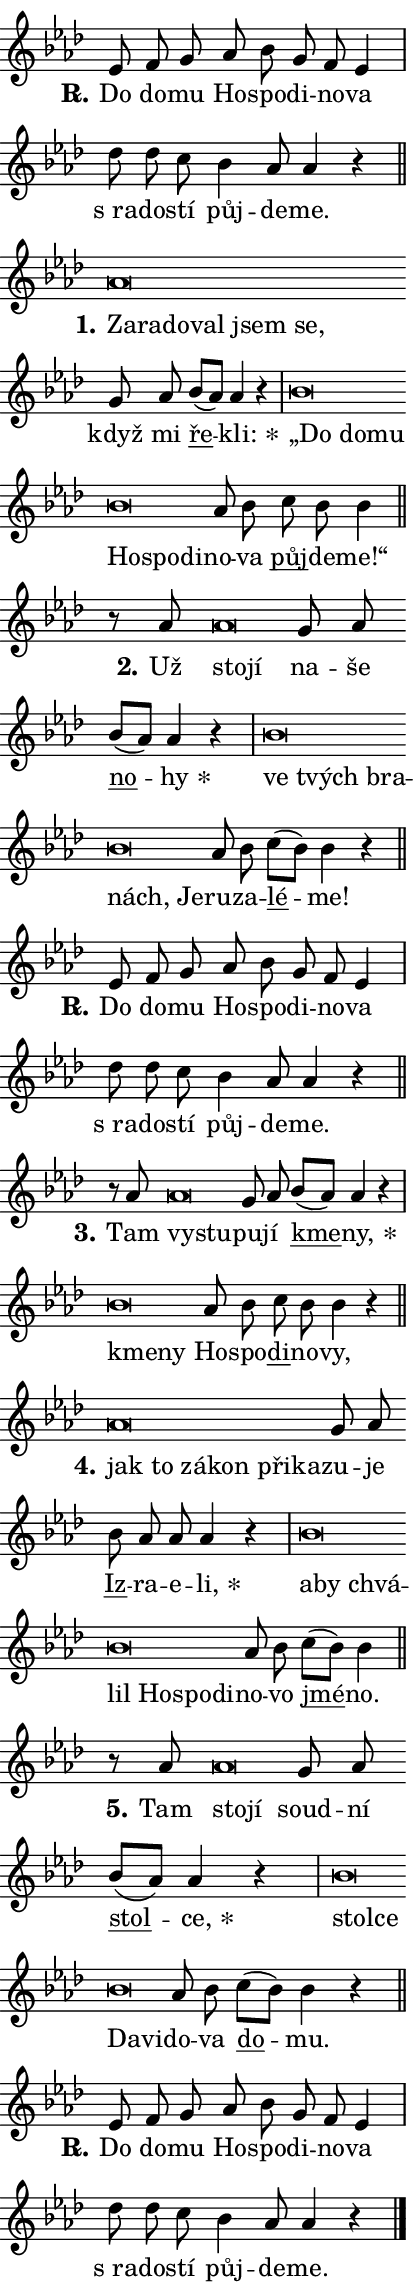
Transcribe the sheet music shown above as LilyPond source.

\version "2.24.0"
\header { tagline = "" }
\paper {
  indent = 0\cm
  top-margin = 0\cm
  right-margin = 0.13\cm % to fit lyric hyphens
  bottom-margin = 0\cm
  left-margin = 0\cm
  paper-width = 7\cm
  page-breaking = #ly:one-page-breaking
  system-system-spacing.basic-distance = #11
  score-system-spacing.basic-distance = #11
  ragged-last = ##f
}


%% Author: Thomas Morley
%% https://lists.gnu.org/archive/html/lilypond-user/2020-05/msg00002.html
#(define (line-position grob)
"Returns position of @var[grob} in current system:
   @code{'start}, if at first time-step
   @code{'end}, if at last time-step
   @code{'middle} otherwise
"
  (let* ((col (ly:item-get-column grob))
         (ln (ly:grob-object col 'left-neighbor))
         (rn (ly:grob-object col 'right-neighbor))
         (col-to-check-left (if (ly:grob? ln) ln col))
         (col-to-check-right (if (ly:grob? rn) rn col))
         (break-dir-left
           (and
             (ly:grob-property col-to-check-left 'non-musical #f)
             (ly:item-break-dir col-to-check-left)))
         (break-dir-right
           (and
             (ly:grob-property col-to-check-right 'non-musical #f)
             (ly:item-break-dir col-to-check-right))))
        (cond ((eqv? 1 break-dir-left) 'start)
              ((eqv? -1 break-dir-right) 'end)
              (else 'middle))))

#(define (tranparent-at-line-position vctor)
  (lambda (grob)
  "Relying on @code{line-position} select the relevant enry from @var{vctor}.
Used to determine transparency,"
    (case (line-position grob)
      ((end) (not (vector-ref vctor 0)))
      ((middle) (not (vector-ref vctor 1)))
      ((start) (not (vector-ref vctor 2))))))

noteHeadBreakVisibility =
#(define-music-function (break-visibility)(vector?)
"Makes @code{NoteHead}s transparent relying on @var{break-visibility}"
#{
  \override NoteHead.transparent =
    #(tranparent-at-line-position break-visibility)
#})

#(define delete-ledgers-for-transparent-note-heads
  (lambda (grob)
    "Reads whether a @code{NoteHead} is transparent.
If so this @code{NoteHead} is removed from @code{'note-heads} from
@var{grob}, which is supposed to be @code{LedgerLineSpanner}.
As a result ledgers are not printed for this @code{NoteHead}"
    (let* ((nhds-array (ly:grob-object grob 'note-heads))
           (nhds-list
             (if (ly:grob-array? nhds-array)
                 (ly:grob-array->list nhds-array)
                 '()))
           ;; Relies on the transparent-property being done before
           ;; Staff.LedgerLineSpanner.after-line-breaking is executed.
           ;; This is fragile ...
           (to-keep
             (remove
               (lambda (nhd)
                 (ly:grob-property nhd 'transparent #f))
               nhds-list)))
      ;; TODO find a better method to iterate over grob-arrays, similiar
      ;; to filter/remove etc for lists
      ;; For now rebuilt from scratch
      (set! (ly:grob-object grob 'note-heads)  '())
      (for-each
        (lambda (nhd)
          (ly:pointer-group-interface::add-grob grob 'note-heads nhd))
        to-keep))))

squashNotes = {
  \override NoteHead.X-extent = #'(-0.2 . 0.2)
  \override NoteHead.Y-extent = #'(-0.75 . 0)
  \override NoteHead.stencil =
    #(lambda (grob)
       (let ((pos (ly:grob-property grob 'staff-position)))
         (begin
           (if (< pos -7) (display "ERROR: Lower brevis then expected\n") (display "OK: Expected brevis position\n"))
           (if (<= pos -6) ly:text-interface::print ly:note-head::print))))
}
unSquashNotes = {
  \revert NoteHead.X-extent
  \revert NoteHead.Y-extent
  \revert NoteHead.stencil
}

hideNotes = \noteHeadBreakVisibility #begin-of-line-visible
unHideNotes = \noteHeadBreakVisibility #all-visible

% work-around for resetting accidentals
% https://lilypond.org/doc/v2.23/Documentation/notation/displaying-rhythms#unmetered-music
cadenzaMeasure = {
  \cadenzaOff
  \partial 1024 s1024
  \cadenzaOn
}

#(define-markup-command (accent layout props text) (markup?)
  "Underline accented syllable"
  (interpret-markup layout props
    #{\markup \override #'(offset . 4.3) \underline { #text }#}))

responsum = \markup \concat {
  "R" \hspace #-1.05 \path #0.1 #'((moveto 0 0.07) (lineto 0.9 0.8)) \hspace #0.05 "."
}

spaceSize = #0.6828661417322834 % exact space size for TeX Gyre Schola

\layout {
  \context {
    \Staff
    \remove "Time_signature_engraver"
    \override LedgerLineSpanner.after-line-breaking = #delete-ledgers-for-transparent-note-heads
  }
  \context {
    \Lyrics {
      \override LyricSpace.minimum-distance = \spaceSize
      \override LyricText.font-name = #"TeX Gyre Schola"
      \override LyricText.font-size = 1
      \override StanzaNumber.font-name = #"TeX Gyre Schola Bold"
      \override StanzaNumber.font-size = 1
    }
  }
  \context {
    \Score 
    \override NoteHead.text =
      #(lambda (grob) 
        (let ((pos (ly:grob-property grob 'staff-position)))
          #{\markup {
            \combine
              \halign #-0.55 \raise #(if (= pos -6) 0 0.5) \override #'(thickness . 2) \draw-line #'(3.2 . 0)
              \musicglyph "noteheads.sM1"
          }#}))
  }
}

% magnetic-lyrics.ily
%
%   written by
%     Jean Abou Samra <jean@abou-samra.fr>
%     Werner Lemberg <wl@gnu.org>
%
%   adapted by
%     Jiri Hon <jiri.hon@gmail.com>
%
% Version 2022-Apr-15

% https://www.mail-archive.com/lilypond-user@gnu.org/msg149350.html

#(define (Left_hyphen_pointer_engraver context)
   "Collect syllable-hyphen-syllable occurrences in lyrics and store
them in properties.  This engraver only looks to the left.  For
example, if the lyrics input is @code{foo -- bar}, it does the
following.

@itemize @bullet
@item
Set the @code{text} property of the @code{LyricHyphen} grob between
@q{foo} and @q{bar} to @code{foo}.

@item
Set the @code{left-hyphen} property of the @code{LyricText} grob with
text @q{foo} to the @code{LyricHyphen} grob between @q{foo} and
@q{bar}.
@end itemize

Use this auxiliary engraver in combination with the
@code{lyric-@/text::@/apply-@/magnetic-@/offset!} hook."
   (let ((hyphen #f)
         (text #f))
     (make-engraver
      (acknowledgers
       ((lyric-syllable-interface engraver grob source-engraver)
        (set! text grob)))
      (end-acknowledgers
       ((lyric-hyphen-interface engraver grob source-engraver)
        ;(when (not (grob::has-interface grob 'lyric-space-interface))
          (set! hyphen grob)));)
      ((stop-translation-timestep engraver)
       (when (and text hyphen)
         (ly:grob-set-object! text 'left-hyphen hyphen))
       (set! text #f)
       (set! hyphen #f)))))

#(define (lyric-text::apply-magnetic-offset! grob)
   "If the space between two syllables is less than the value in
property @code{LyricText@/.details@/.squash-threshold}, move the right
syllable to the left so that it gets concatenated with the left
syllable.

Use this function as a hook for
@code{LyricText@/.after-@/line-@/breaking} if the
@code{Left_@/hyphen_@/pointer_@/engraver} is active."
   (let ((hyphen (ly:grob-object grob 'left-hyphen #f)))
     (when hyphen
       (let ((left-text (ly:spanner-bound hyphen LEFT)))
         (when (grob::has-interface left-text 'lyric-syllable-interface)
           (let* ((common (ly:grob-common-refpoint grob left-text X))
                  (this-x-ext (ly:grob-extent grob common X))
                  (left-x-ext
                   (begin
                     ;; Trigger magnetism for left-text.
                     (ly:grob-property left-text 'after-line-breaking)
                     (ly:grob-extent left-text common X)))
                  ;; `delta` is the gap width between two syllables.
                  (delta (- (interval-start this-x-ext)
                            (interval-end left-x-ext)))
                  (details (ly:grob-property grob 'details))
                  (threshold (assoc-get 'squash-threshold details 0.2)))
             (when (< delta threshold)
               (let* (;; We have to manipulate the input text so that
                      ;; ligatures crossing syllable boundaries are not
                      ;; disabled.  For languages based on the Latin
                      ;; script this is essentially a beautification.
                      ;; However, for non-Western scripts it can be a
                      ;; necessity.
                      (lt (ly:grob-property left-text 'text))
                      (rt (ly:grob-property grob 'text))
                      (is-space (grob::has-interface hyphen 'lyric-space-interface))
                      (space (if is-space " " ""))
                      (extra-delta (if is-space spaceSize 0))
                      ;; Append new syllable.
                      (ltrt-space (if (and (string? lt) (string? rt))
                                (string-append lt space rt)
                                (make-concat-markup (list lt space rt))))
                      ;; Right-align `ltrt` to the right side.
                      (ltrt-space-markup (grob-interpret-markup
                               grob
                               (make-translate-markup
                                (cons (interval-length this-x-ext) 0)
                                (make-right-align-markup ltrt-space)))))
                 (begin
                   ;; Don't print `left-text`.
                   (ly:grob-set-property! left-text 'stencil #f)
                   ;; Set text and stencil (which holds all collected
                   ;; syllables so far) and shift it to the left.
                   (ly:grob-set-property! grob 'text ltrt-space)
                   (ly:grob-set-property! grob 'stencil ltrt-space-markup)
                   (ly:grob-translate-axis! grob (- (- delta extra-delta)) X))))))))))


#(define (lyric-hyphen::displace-bounds-first grob)
   ;; Make very sure this callback isn't triggered too early.
   (let ((left (ly:spanner-bound grob LEFT))
         (right (ly:spanner-bound grob RIGHT)))
     (ly:grob-property left 'after-line-breaking)
     (ly:grob-property right 'after-line-breaking)
     (ly:lyric-hyphen::print grob)))

squashThreshold = #0.4

\layout {
  \context {
    \Lyrics
    \consists #Left_hyphen_pointer_engraver
    \override LyricText.after-line-breaking =
      #lyric-text::apply-magnetic-offset!
    \override LyricHyphen.stencil = #lyric-hyphen::displace-bounds-first
    \override LyricText.details.squash-threshold = \squashThreshold
    \override LyricHyphen.minimum-distance = 0
    \override LyricHyphen.minimum-length = \squashThreshold
  }
}

squashText = \override LyricText.details.squash-threshold = 9999
unSquashText = \override LyricText.details.squash-threshold = \squashThreshold

leftText = \override LyricText.self-alignment-X = #LEFT
unLeftText = \revert LyricText.self-alignment-X

starOffset = #(lambda (grob) 
                (let ((x_offset (ly:self-alignment-interface::aligned-on-x-parent grob)))
                  (if (= x_offset 0) 0 (+ x_offset 1.2))))

star = #(define-music-function (syllable)(string?)
"Append star separator at the end of a syllable"
#{
  \once \override LyricText.X-offset = #starOffset
  \lyricmode { \markup {
    #syllable
    \override #'((font-name . "TeX Gyre Schola Bold")) \hspace #0.2 \lower #0.65 \larger "*"
  } }
#})

starAccent = #(define-music-function (syllable)(string?)
"Append star separator at the end of a syllable and make accent"
#{
  \once \override LyricText.X-offset = #starOffset
  \lyricmode { \markup {
    \accent #syllable
    \override #'((font-name . "TeX Gyre Schola Bold")) \hspace #0.2 \lower #0.65 \larger "*"
  } }
#})

breath = #(define-music-function (syllable)(string?)
"Append breathing indicator at the end of a syllable"
#{
  \lyricmode { \markup { #syllable "+" } }
#})

optionalBreath = #(define-music-function (syllable)(string?)
"Append optional breathing indicator at the end of a syllable"
#{
  \lyricmode { \markup { #syllable "(+)" } }
#})


\score {
    <<
        \new Voice = "melody" { \cadenzaOn \key as \major \relative { es'8 f g as bes g f es4 \cadenzaMeasure \bar "|" des'8 des c \bar "" bes4 as8 as4 r \cadenzaMeasure \bar "||" \break } }
        \new Lyrics \lyricsto "melody" { \lyricmode { \set stanza = \responsum
Do do -- mu Ho -- spo -- di -- no -- va "s ra" -- do -- stí půj -- de -- me. } }
    >>
    \layout {}
}

\score {
    <<
        \new Voice = "melody" { \cadenzaOn \key as \major \relative { \squashNotes as'\breve*1/16 \hideNotes \breve*1/16 \bar "" \breve*1/16 \bar "" \breve*1/16 \bar "" \breve*1/16 \breve*1/16 \bar "" \unHideNotes \unSquashNotes g8 as \bar "" bes[( as)] as4 r \cadenzaMeasure \bar "|" \squashNotes bes\breve*1/16 \hideNotes \breve*1/16 \bar "" \breve*1/16 \bar "" \breve*1/16 \bar "" \breve*1/16 \breve*1/16 \bar "" \unHideNotes \unSquashNotes as8 bes \bar "" c bes bes4 \cadenzaMeasure \bar "||" \break } }
        \new Lyrics \lyricsto "melody" { \lyricmode { \set stanza = "1."
\leftText Za -- \squashText ra -- do -- val jsem se, \unLeftText \unSquashText když mi \markup \accent ře -- \star kli: \leftText „Do \squashText do -- mu Ho -- spo -- di -- \unLeftText \unSquashText no -- va \markup \accent půj -- de -- me!“ } }
    >>
    \layout {}
}

\score {
    <<
        \new Voice = "melody" { \cadenzaOn \key as \major \relative { r8 as'8 \squashNotes as\breve*1/16 \hideNotes \breve*1/16 \bar "" \unHideNotes \unSquashNotes g8 as \bar "" bes[( as)] as4 r \cadenzaMeasure \bar "|" \squashNotes bes\breve*1/16 \hideNotes \breve*1/16 \bar "" \breve*1/16 \bar "" \breve*1/16 \breve*1/16 \bar "" \unHideNotes \unSquashNotes as8 bes \bar "" c[( bes)] bes4 r \cadenzaMeasure \bar "||" \break } }
        \new Lyrics \lyricsto "melody" { \lyricmode { \set stanza = "2."
Už \leftText sto -- \squashText jí \unLeftText \unSquashText na -- še \markup \accent no -- \star hy \leftText ve \squashText tvých bra -- nách, Je -- \unLeftText \unSquashText ru -- za -- \markup \accent lé -- me! } }
    >>
    \layout {}
}

\score {
    <<
        \new Voice = "melody" { \cadenzaOn \key as \major \relative { es'8 f g as bes g f es4 \cadenzaMeasure \bar "|" des'8 des c \bar "" bes4 as8 as4 r \cadenzaMeasure \bar "||" \break } }
        \new Lyrics \lyricsto "melody" { \lyricmode { \set stanza = \responsum
Do do -- mu Ho -- spo -- di -- no -- va "s ra" -- do -- stí půj -- de -- me. } }
    >>
    \layout {}
}

\score {
    <<
        \new Voice = "melody" { \cadenzaOn \key as \major \relative { r8 as'8 \squashNotes as\breve*1/16 \hideNotes \breve*1/16 \bar "" \unHideNotes \unSquashNotes g8 as \bar "" bes[( as)] as4 r \cadenzaMeasure \bar "|" \squashNotes bes\breve*1/16 \hideNotes \breve*1/16 \bar "" \unHideNotes \unSquashNotes as8 bes \bar "" c bes bes4 r \cadenzaMeasure \bar "||" \break } }
        \new Lyrics \lyricsto "melody" { \lyricmode { \set stanza = "3."
Tam \leftText vy -- \squashText stu -- \unLeftText \unSquashText pu -- jí \markup \accent kme -- \star ny, \leftText kme -- \squashText ny \unLeftText \unSquashText Ho -- spo -- \markup \accent di -- no -- vy, } }
    >>
    \layout {}
}

\score {
    <<
        \new Voice = "melody" { \cadenzaOn \key as \major \relative { \squashNotes as'\breve*1/16 \hideNotes \breve*1/16 \bar "" \breve*1/16 \bar "" \breve*1/16 \bar "" \breve*1/16 \breve*1/16 \bar "" \unHideNotes \unSquashNotes g8 as \bar "" bes as as as4 r \cadenzaMeasure \bar "|" \squashNotes bes\breve*1/16 \hideNotes \breve*1/16 \bar "" \breve*1/16 \bar "" \breve*1/16 \bar "" \breve*1/16 \bar "" \breve*1/16 \breve*1/16 \bar "" \unHideNotes \unSquashNotes as8 bes \bar "" c[( bes)] bes4 \cadenzaMeasure \bar "||" \break } }
        \new Lyrics \lyricsto "melody" { \lyricmode { \set stanza = "4."
\leftText jak \squashText to zá -- kon při -- ka -- \unLeftText \unSquashText zu -- je \markup \accent Iz -- ra -- e -- \star li, \leftText a -- \squashText by chvá -- lil Ho -- spo -- di -- \unLeftText \unSquashText no -- vo \markup \accent jmé -- no. } }
    >>
    \layout {}
}

\score {
    <<
        \new Voice = "melody" { \cadenzaOn \key as \major \relative { r8 as'8 \squashNotes as\breve*1/16 \hideNotes \breve*1/16 \bar "" \unHideNotes \unSquashNotes g8 as \bar "" bes[( as)] as4 r \cadenzaMeasure \bar "|" \squashNotes bes\breve*1/16 \hideNotes \breve*1/16 \bar "" \breve*1/16 \breve*1/16 \bar "" \unHideNotes \unSquashNotes as8 bes \bar "" c[( bes)] bes4 r \cadenzaMeasure \bar "||" \break } }
        \new Lyrics \lyricsto "melody" { \lyricmode { \set stanza = "5."
Tam \leftText sto -- \squashText jí \unLeftText \unSquashText soud -- ní \markup \accent stol -- \star ce, \leftText stol -- \squashText ce Da -- vi -- \unLeftText \unSquashText do -- va \markup \accent do -- mu. } }
    >>
    \layout {}
}

\score {
    <<
        \new Voice = "melody" { \cadenzaOn \key as \major \relative { es'8 f g as bes g f es4 \cadenzaMeasure \bar "|" des'8 des c \bar "" bes4 as8 as4 r \cadenzaMeasure \bar "||" \break } \bar "|." }
        \new Lyrics \lyricsto "melody" { \lyricmode { \set stanza = \responsum
Do do -- mu Ho -- spo -- di -- no -- va "s ra" -- do -- stí půj -- de -- me. } }
    >>
    \layout {}
}
